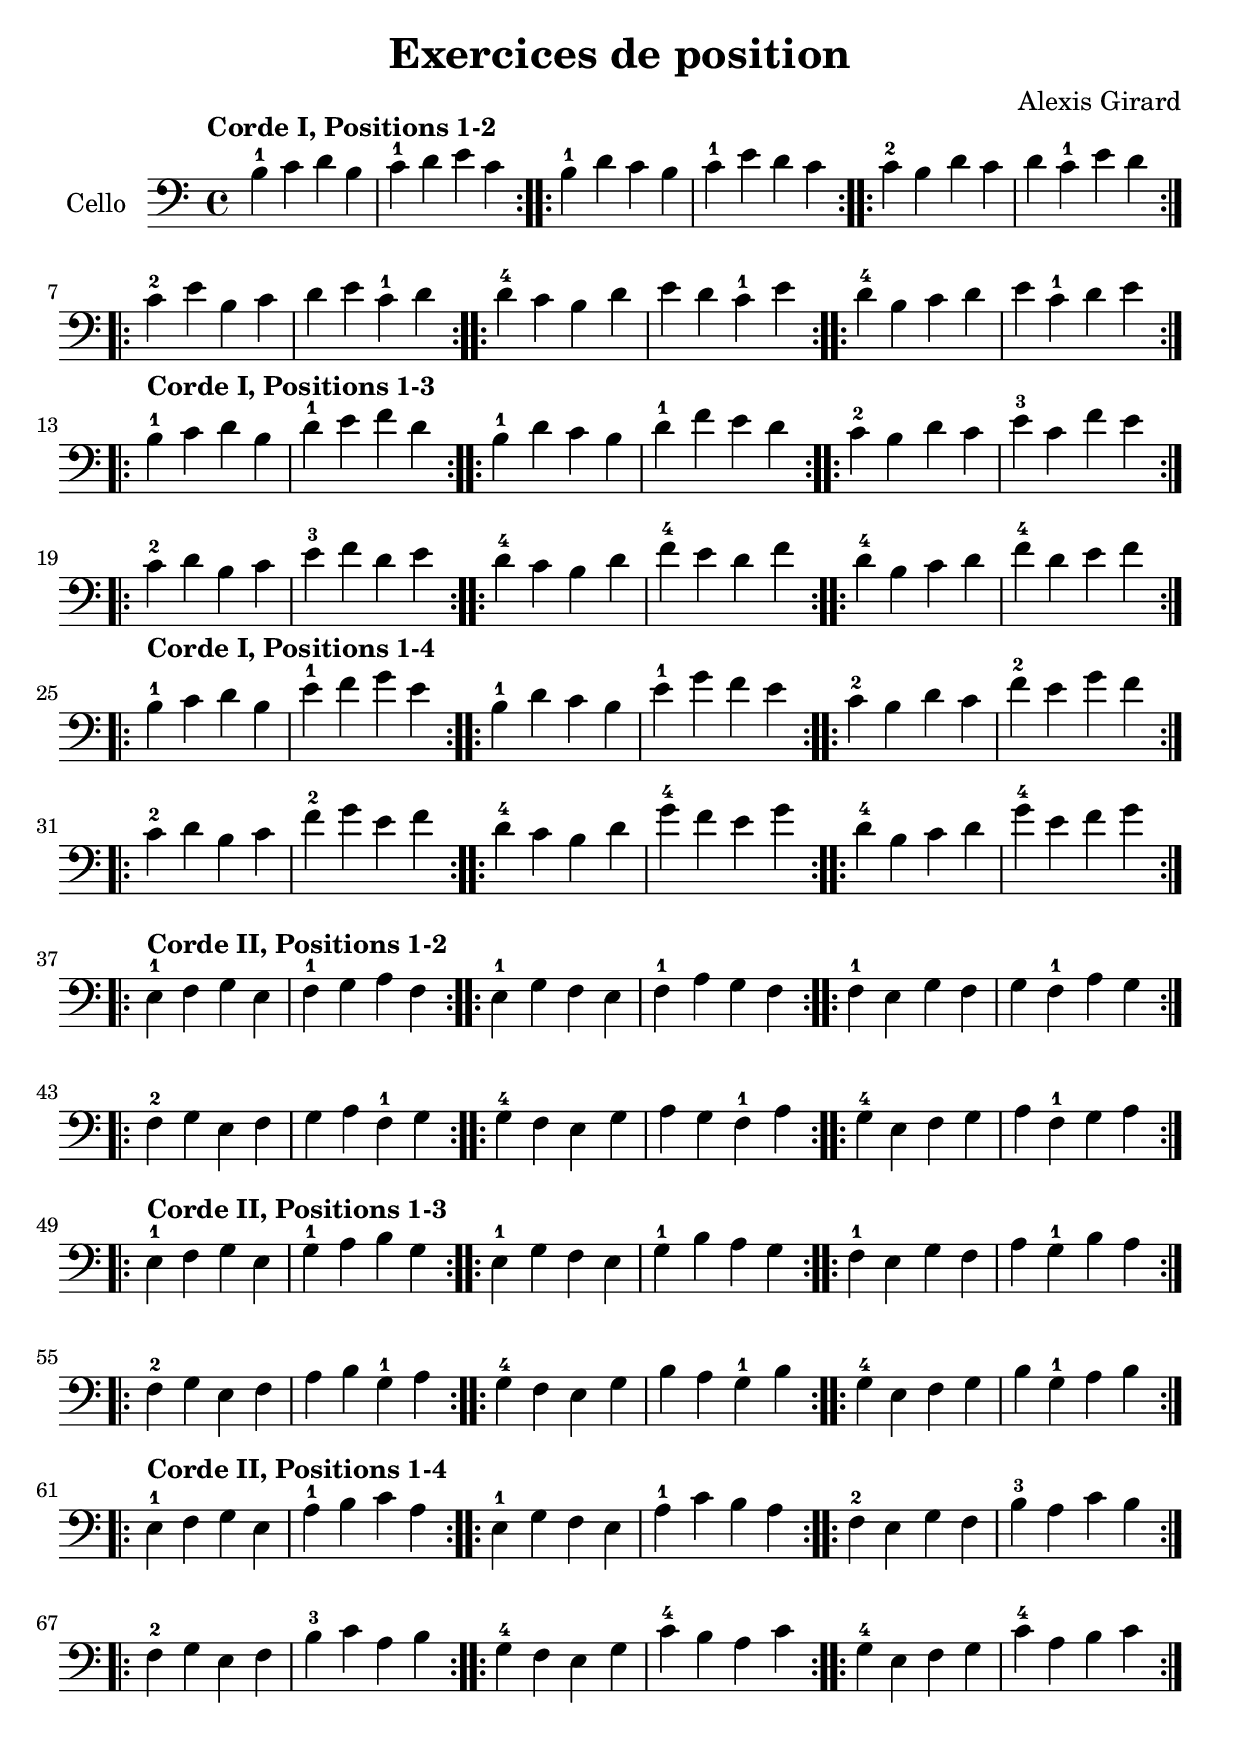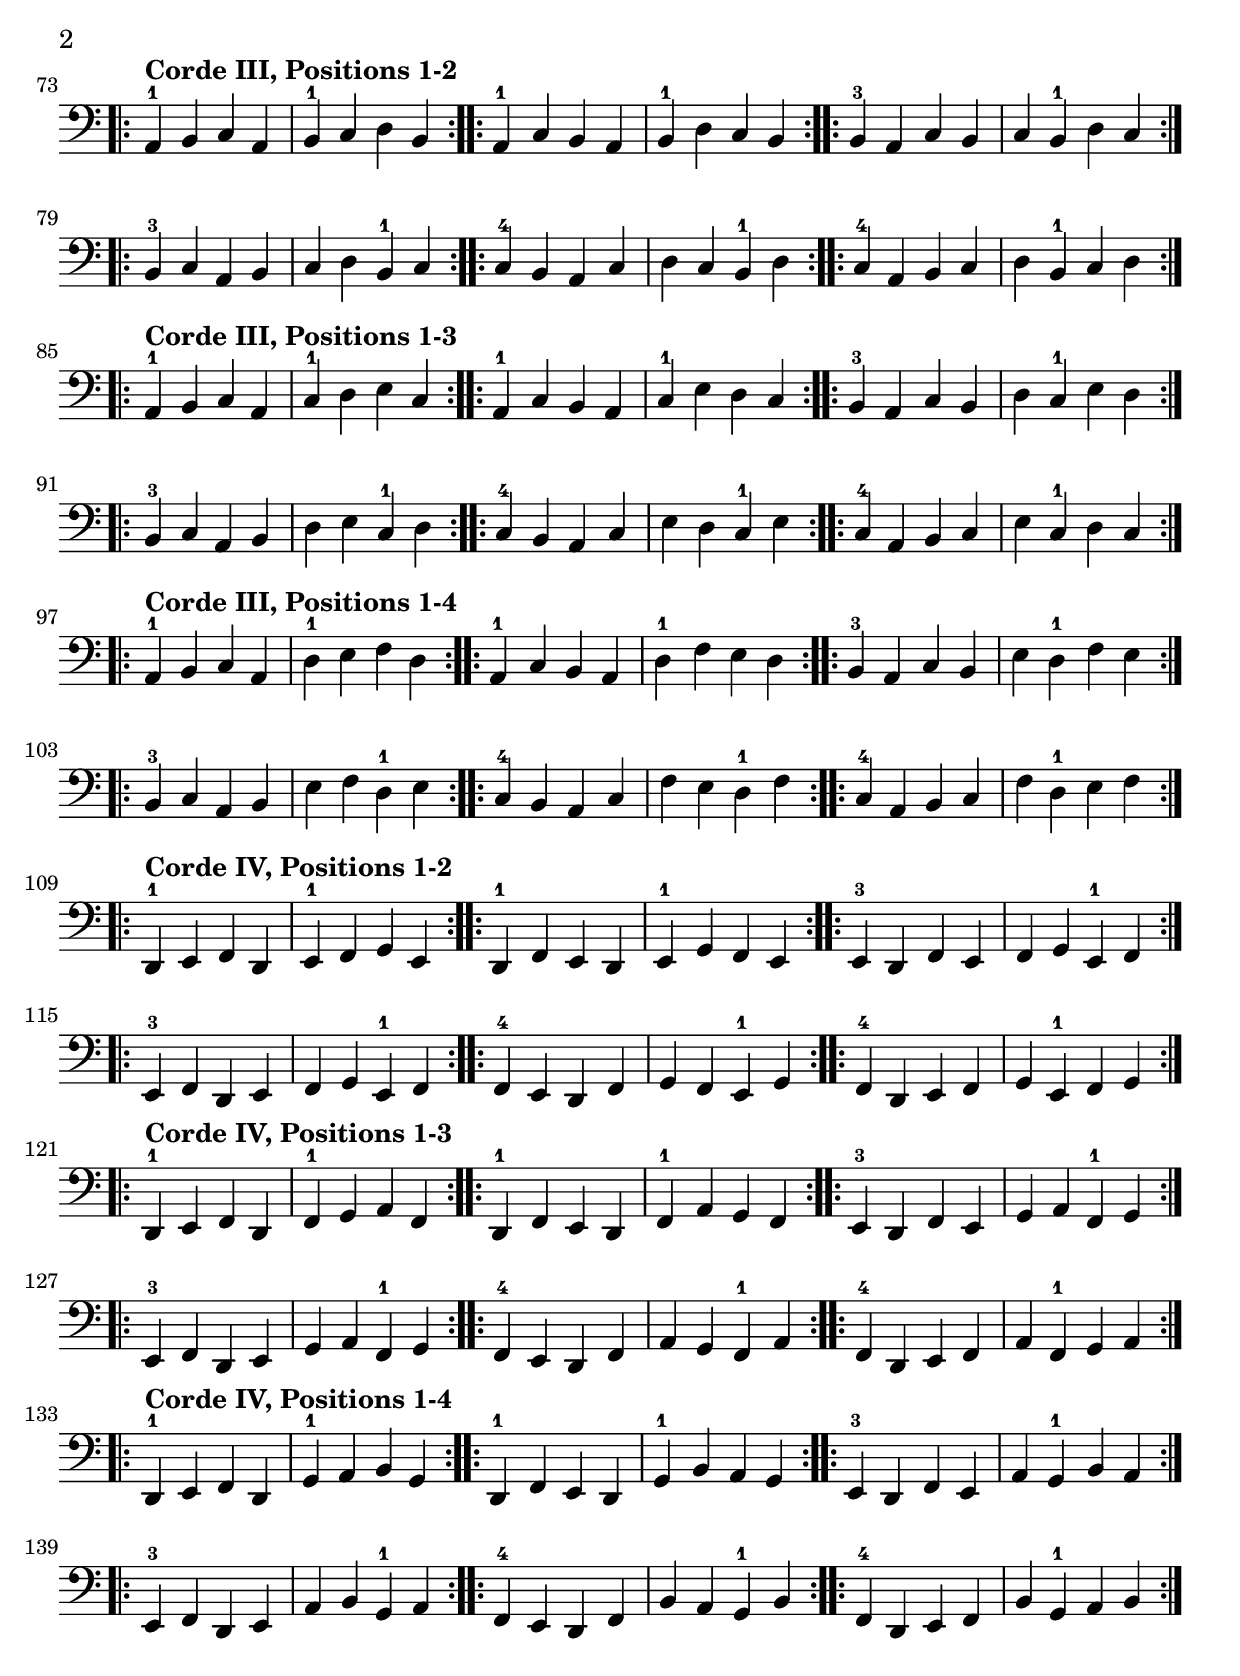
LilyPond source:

#(set-global-staff-size 23)

\version "2.18.2"
\header {
  title = "Exercices de position"
  composer = "Alexis Girard"
}

\language "italiano"

\score {
  \new Staff
   \with {instrumentName = #"Cello "}
   {
   \override Hairpin.to-barline = ##f
   \time 4/4
   \key do \major
   \clef bass
   \tempo "Corde I, Positions 1-2"

   % Ligne 1

   \repeat volta 2 { si4-1 do'4 re'4 si4  | do'4-1 re'4   mi'4 do'4 }
   \repeat volta 2 { si4-1 re'4 do'4 si4  | do'4-1 mi'4   re'4 do'4 }
   \repeat volta 2 { do'4-2 si4 re'4 do'4 | re'4   do'4-1 mi'4 re'4 }

   % Ligne 2

   \repeat volta 2 { do'4-2 mi'4 si4  do'4 | re'4 mi'4   do'4-1 re'4 }
   \repeat volta 2 { re'4-4 do'4 si4  re'4 | mi'4 re'4   do'4-1 mi'4 }
   \repeat volta 2 { re'4-4 si4  do'4 re'4 | mi'4 do'4-1 re'4   mi'4 }

   \break

   \tempo "Corde I, Positions 1-3"

   % Ligne 1

   \repeat volta 2 { si4-1 do'4 re'4 si4  | re'4-1 mi'4 fa'4 re'4 }
   \repeat volta 2 { si4-1 re'4 do'4 si4  | re'4-1 fa'4 mi'4 re'4 }
   \repeat volta 2 { do'4-2 si4 re'4 do'4 | mi'4-3 do'4 fa'4 mi'4 }

   % Ligne 2

   \repeat volta 2 { do'4-2 re'4 si4  do'4 | mi'4-3 fa'4 re'4 mi'4 }
   \repeat volta 2 { re'4-4 do'4 si4  re'4 | fa'4-4 mi'4 re'4 fa'4 }
   \repeat volta 2 { re'4-4 si4  do'4 re'4 | fa'4-4 re'4 mi'4 fa'4 }

   \break

   \tempo "Corde I, Positions 1-4"

   % Ligne 1

   \repeat volta 2 { si4-1  do'4 re'4 si4 | mi'4-1 fa'4 sol'4 mi'4 }
   \repeat volta 2 { si4-1  re'4 do'4 si4 | mi'4-1 sol'4 fa'4 mi'4 }
   \repeat volta 2 { do'4-2 si4 re'4 do'4 | fa'4-2 mi'4 sol'4 fa'4 }

   % Ligne 2

   \repeat volta 2 { do'4-2 re'4 si4  do'4 | fa'4-2  sol'4 mi'4 fa'4  }
   \repeat volta 2 { re'4-4 do'4 si4  re'4 | sol'4-4 fa'4  mi'4 sol'4 }
   \repeat volta 2 { re'4-4 si4  do'4 re'4 | sol'4-4 mi'4  fa'4 sol'4 }

   \break

   \tempo "Corde II, Positions 1-2"

   % Ligne 1

   \repeat volta 2 { mi4-1 fa4 sol4 mi4 | fa4-1 sol4  la4  fa4  }
   \repeat volta 2 { mi4-1 sol4 fa4 mi4 | fa4-1 la4   sol4 fa4  }
   \repeat volta 2 { fa4-1 mi4 sol4 fa4 | sol4  fa4-1 la4  sol4 }

   % Ligne 2

   \repeat volta 2 { fa4-2  sol4 mi4 fa4 | sol4 la4   fa4-1 sol4 }
   \repeat volta 2 { sol4-4 fa4 mi4 sol4 | la4  sol4  fa4-1 la4  }
   \repeat volta 2 { sol4-4 mi4 fa4 sol4 | la4  fa4-1 sol4  la4  }

   \break

   \tempo "Corde II, Positions 1-3"

   % Ligne 1

   \repeat volta 2 { mi4-1 fa4 sol4 mi4 | sol4-1 la4 si4 sol4 }
   \repeat volta 2 { mi4-1 sol4 fa4 mi4 | sol4-1 si4 la4 sol4 }
   \repeat volta 2 { fa4-1 mi4 sol4 fa4 | la4 sol4-1 si4 la4  }

   % Ligne 2

   \repeat volta 2 { fa4-2 sol4 mi4 fa4  | la4 si4 sol4-1 la4 }
   \repeat volta 2 { sol4-4 fa4 mi4 sol4 | si4 la4 sol4-1 si4 }
   \repeat volta 2 { sol4-4 mi4 fa4 sol4 | si4 sol4-1 la4 si4 }

   \tempo "Corde II, Positions 1-4"

   % Ligne 1

   \repeat volta 2 { mi4-1 fa4 sol4 mi4 | la4-1 si4 do'4 la4 }
   \repeat volta 2 { mi4-1 sol4 fa4 mi4 | la4-1 do'4 si4 la4 }
   \repeat volta 2 { fa4-2 mi4 sol4 fa4 | si4-3 la4 do'4 si4 }

   % Ligne 2

   \repeat volta 2 { fa4-2  sol4 mi4 fa4  | si4-3 do'4 la4 si4  }
   \repeat volta 2 { sol4-4 fa4  mi4 sol4 | do'4-4 si4 la4 do'4 }
   \repeat volta 2 { sol4-4 mi4  fa4 sol4 | do'4-4 la4 si4 do'4 }

   \break

   \tempo "Corde III, Positions 1-2"

   % Ligne 1

   \repeat volta 2 { la,4-1 si,4 do4 la,4 | si,4-1 do4 re4 si,4 }
   \repeat volta 2 { la,4-1 do4 si,4 la,4 | si,4-1 re4 do4 si,4 }
   \repeat volta 2 { si,4-3 la,4 do4 si,4 | do4 si,4-1 re4 do4  }

   % Ligne 2

   \repeat volta 2 { si,4-3 do4 la,4 si,4 | do4 re4 si,4-1 do4 }
   \repeat volta 2 { do4-4  si,4 la,4 do4 | re4 do4 si,4-1 re4 }
   \repeat volta 2 { do4-4  la,4 si,4 do4 | re4 si,4-1 do4 re4 }

   \break

   \tempo "Corde III, Positions 1-3"

   % Ligne 1

   \repeat volta 2 {la,4-1 si,4 do4 la,4 | do4-1 re4 mi4 do4 }
   \repeat volta 2 {la,4-1 do4 si,4 la,4 | do4-1 mi4 re4 do4 }
   \repeat volta 2 {si,4-3 la,4 do4 si,4 | re4 do4-1 mi4 re4 }

   % Ligne 2

   \repeat volta 2 { si,4-3 do4  la,4 si,4 | re4 mi4 do4-1 re4 }
   \repeat volta 2 { do4-4  si,4 la,4 do4  | mi4 re4 do4-1 mi4 }
   \repeat volta 2 { do4-4  la,4 si,4 do4  | mi4 do4-1 re4 do4 }

   \break

   \tempo "Corde III, Positions 1-4"

   % Ligne 1

   \repeat volta 2 { la,4-1 si,4 do4  la,4 | re4-1 mi4 fa4 re4 }
   \repeat volta 2 { la,4-1 do4  si,4 la,4 | re4-1 fa4 mi4 re4 }
   \repeat volta 2 { si,4-3 la,4 do4  si,4 | mi4 re4-1 fa4 mi4 }

   % Ligne 2

   \repeat volta 2 { si,4-3 do4  la,4 si,4 | mi4 fa4  re4-1 mi4 }
   \repeat volta 2 { do4-4  si,4 la,4 do4  | fa4 mi4  re4-1 fa4 }
   \repeat volta 2 { do4-4  la,4 si,4 do4  | fa4 re4-1 mi4  fa4 }

   \break

   \tempo "Corde IV, Positions 1-2"

   % Ligne 1

   \repeat volta 2 { re,4-1 mi,4 fa,4 re,4 | mi,4-1 fa,4 sol,4 mi,4 }
   \repeat volta 2 { re,4-1 fa,4 mi,4 re,4 | mi,4-1 sol,4 fa,4 mi,4 }
   \repeat volta 2 { mi,4-3 re,4 fa,4 mi,4 | fa,4 sol,4 mi,4-1 fa,4 }

   % Ligne 2

   \repeat volta 2 { mi,4-3 fa,4 re,4 mi,4 | fa,4 sol,4 mi,4-1 fa,4  }
   \repeat volta 2 { fa,4-4 mi,4 re,4 fa,4 | sol,4 fa,4 mi,4-1 sol,4 }
   \repeat volta 2 { fa,4-4 re,4 mi,4 fa,4 | sol,4 mi,4-1 fa,4 sol,4 }

   \break

   \tempo "Corde IV, Positions 1-3"

   % Ligne 1

   \repeat volta 2 { re,4-1 mi,4 fa,4 re,4 | fa,4-1 sol,4 la,4  fa,4   }
   \repeat volta 2 { re,4-1 fa,4 mi,4 re,4 | fa,4-1 la,4  sol,4 fa,4   }
   \repeat volta 2 { mi,4-3 re,4 fa,4 mi,4 | sol,4  la,4  fa,4-1 sol,4 }

   % Ligne 2

   \repeat volta 2 { mi,4-3 fa,4 re,4 mi,4 | sol,4 la,4   fa,4-1 sol,4 }
   \repeat volta 2 { fa,4-4 mi,4 re,4 fa,4 | la,4  sol,4  fa,4-1 la,4  }
   \repeat volta 2 { fa,4-4 re,4 mi,4 fa,4 | la,4  fa,4-1 sol,4  la,4  }

   \break

   \tempo "Corde IV, Positions 1-4"

   % Ligne 1

   \repeat volta 2 { re,4-1 mi,4 fa,4 re,4 | sol,4-1 la,4   si,4 sol,4 }
   \repeat volta 2 { re,4-1 fa,4 mi,4 re,4 | sol,4-1 si,4   la,4 sol,4 }
   \repeat volta 2 { mi,4-3 re,4 fa,4 mi,4 | la,4   sol,4-1 si,4 la,4  }

   % Ligne 2

   \repeat volta 2 { mi,4-3 fa,4 re,4 mi,4 | la,4 si,4 sol,4-1 la,4 }
   \repeat volta 2 { fa,4-4 mi,4 re,4 fa,4 | si,4 la,4 sol,4-1 si,4 }
   \repeat volta 2 { fa,4-4 re,4 mi,4 fa,4 | si,4 sol,4-1 la,4 si,4 }
 }
}
